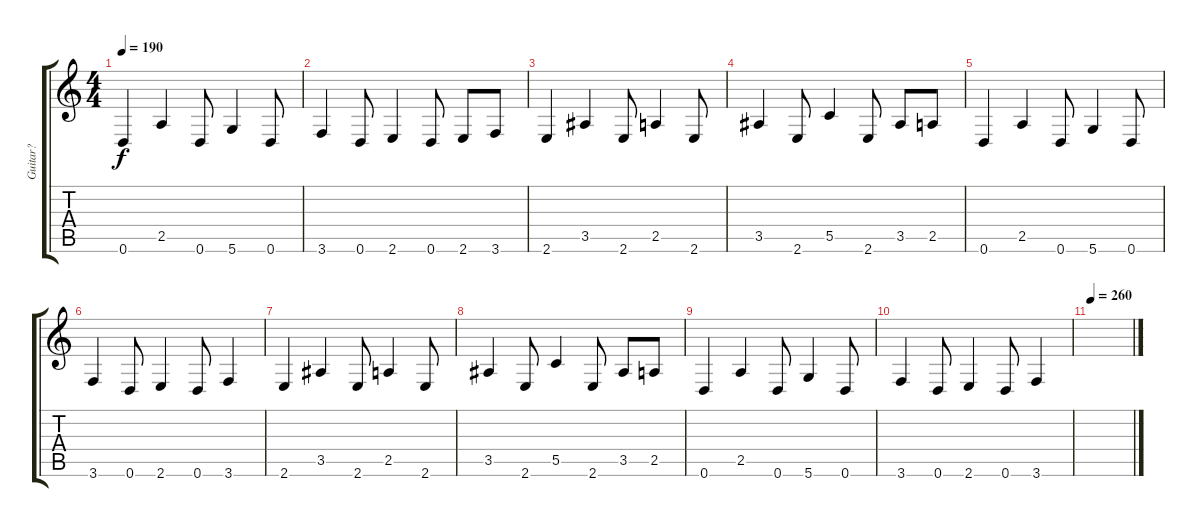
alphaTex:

\track ("Guitar?" "Guitar?") {instrument overdrivenguitar}
\staff {score tabs}
\tuning (D4 A3 F3 C3 G2 D2) {hide}
\ts (4 4)
\tempo 190
\clef g2
\ks c
0.6.4{dy f} 2.5.4 0.6.8 5.6.4 0.6.8 |
3.6.4 0.6.8 2.6.4 0.6.8 2.6.8 3.6.8 |
2.6.4 3.5.4 2.6.8 2.5.4 2.6.8 |
3.5.4 2.6.8 5.5.4 2.6.8 3.5.8 2.5.8 |
0.6.4 2.5.4 0.6.8 5.6.4 0.6.8 |
3.6.4 0.6.8 2.6.4 0.6.8 3.6.4 |
2.6.4 3.5.4 2.6.8 2.5.4 2.6.8 |
3.5.4 2.6.8 5.5.4 2.6.8 3.5.8 2.5.8 |
0.6.4 2.5.4 0.6.8 5.6.4 0.6.8 |
3.6.4 0.6.8 2.6.4 0.6.8 3.6.4 |
\tempo 260
